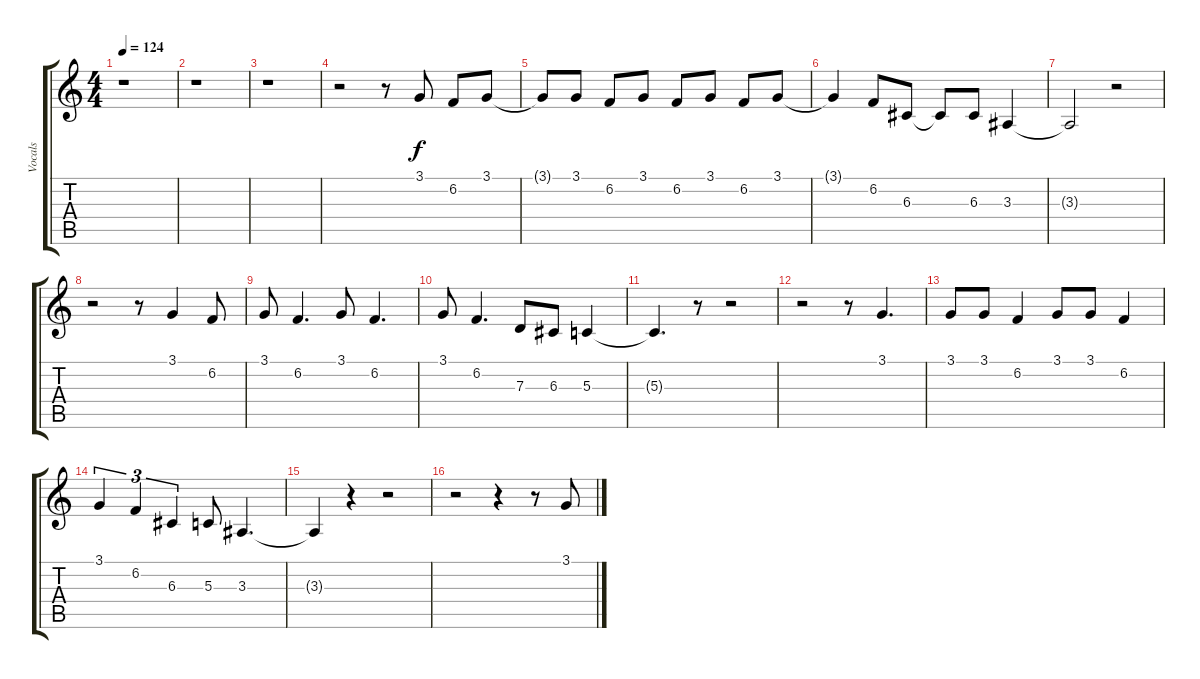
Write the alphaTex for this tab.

\track ("Vocals" "Vocals") {instrument sopranosax}
\staff {score tabs}
\tuning (E4 B3 G3 D3 A2 E2) {hide}
\ts (4 4)
\tempo 124
\clef g2
\ks c
r.1{dy f} |
r.1 |
r.1 |
r.2 r.8 3.1.8 6.2.8 3.1.8 |
3.1{t}.8 3.1.8 6.2.8 3.1.8 6.2.8 3.1.8 6.2.8 3.1.8 |
3.1{t}.4 6.2.8 6.3.8 6.3{t}.8 6.3.8 3.3.4 |
3.3{t}.2 r.2 |
r.2 r.8 3.1.4 6.2.8 |
3.1.8 6.2.4{d} 3.1.8 6.2.4{d} |
3.1.8 6.2.4{d} 7.3.8 6.3.8 5.3.4 |
5.3{t}.4{d} r.8 r.2 |
r.2 r.8 3.1.4{d} |
3.1.8 3.1.8 6.2.4 3.1.8 3.1.8 6.2.4 |
3.1.4{tu (3 2)} 6.2.4{tu (3 2)} 6.3.4{tu (3 2)} 5.3.8 3.3.4{d} |
3.3{t}.4 r.4 r.2 |
r.2 r.4 r.8 3.1.8
